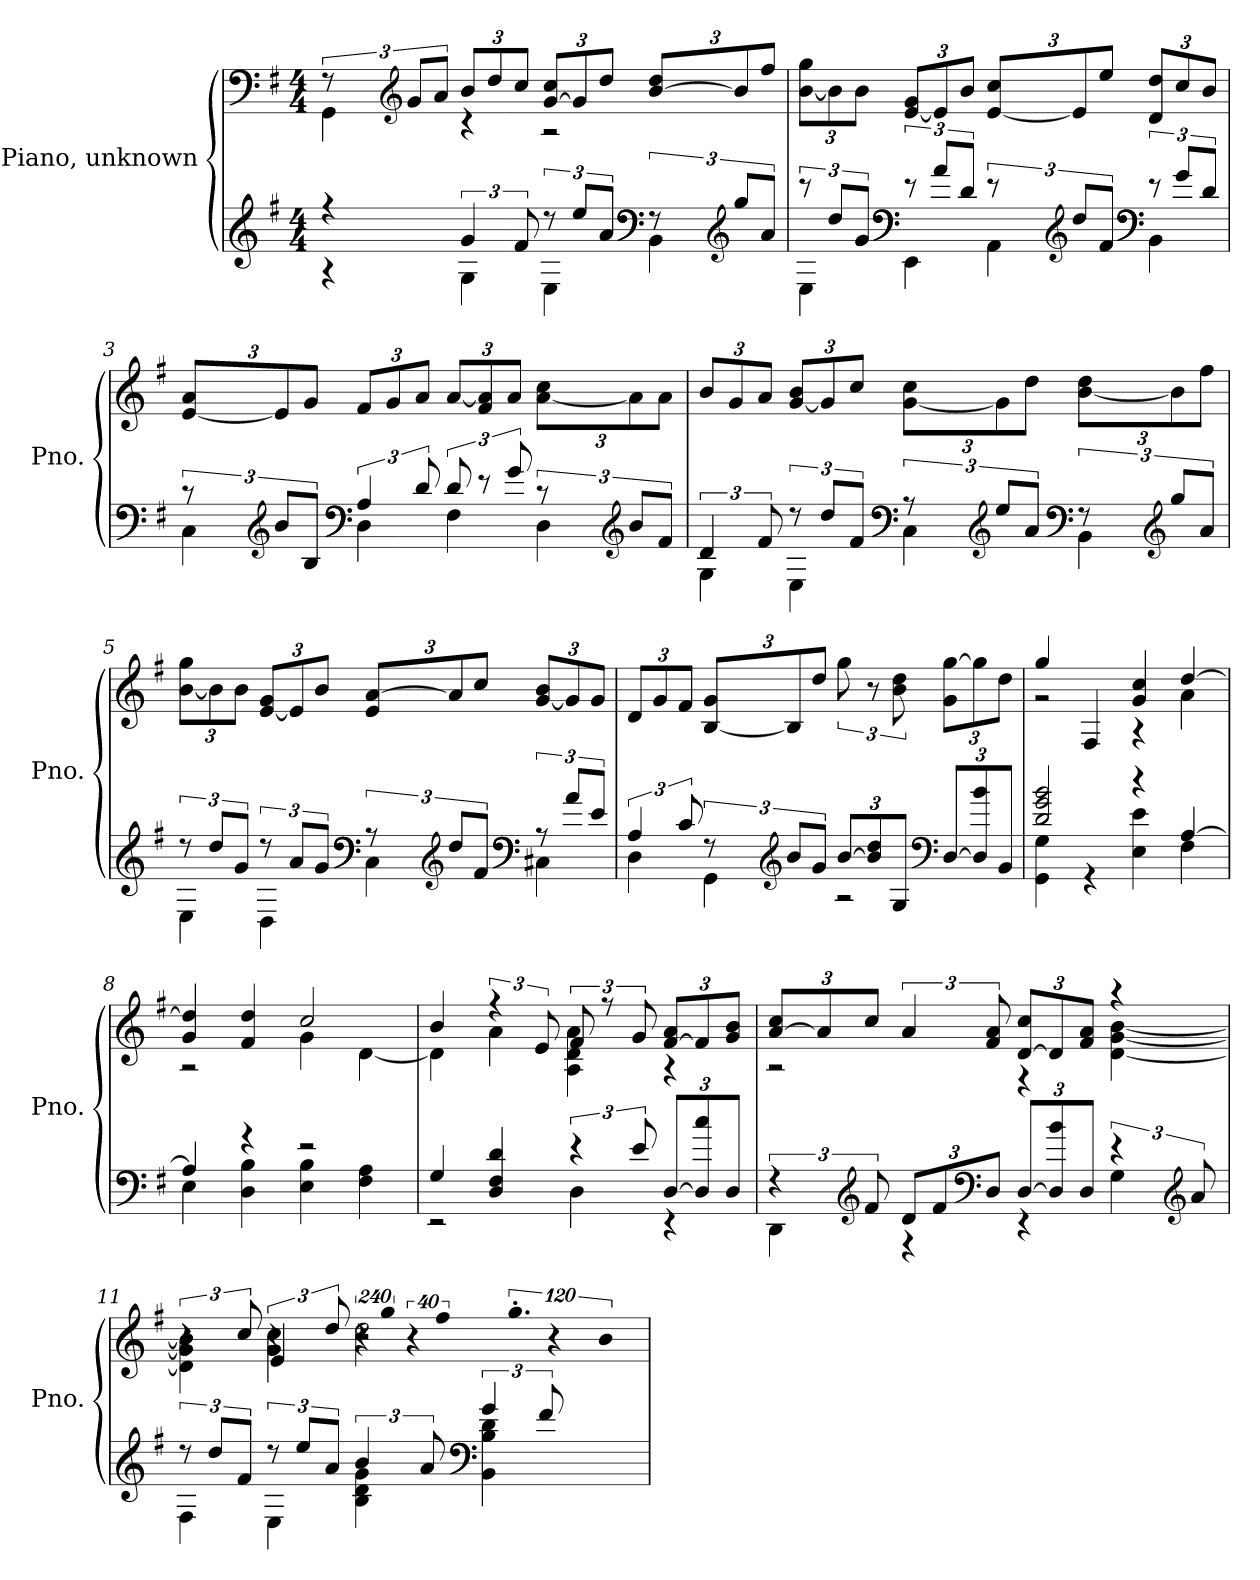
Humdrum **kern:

**kern	**kern
*part1	*part1
*staff2	*staff1
*I"Piano, unknown	*
*I'Pno.	*
*clefG2	*clefF4
*k[f#]	*k[f#]
*M4/4	*M4/4
*MM120	*MM120
=1	=1
*^	*^
4r	4r	12r	4GG\
*	*	*clefG2	*
.	.	12g/L	.
.	.	12a/J	.
*	*	*Xbrackettup	*
6g/	4G\	12b/L	4r
.	.	12dd/	.
12f#/	.	12cc/J	.
12r	4E\	[12g/ 12cc/L	2r
12ee/L	.	12g/]	.
12a/J	.	12dd/J	.
*clefF4	*	*	*
12r	4BB\	[12b/ 12dd/L	.
*clefG2	*	*	*
12gg/L	.	12b/]	.
12a/J	.	12ff#/J	.
*	*	*v	*v
=2	=2	=2
12r	4E\	[12b\ 12gg\L
12dd/L	.	12b\]
12g/J	.	12b\J
*clefF4	*	*
12r	4EE\	[12e/ 12g/L
12a/L	.	12e/]
12d/J	.	12b/J
12r	4AA\	[12e/ 12cc/L
*clefG2	*	*
12dd/L	.	12e/]
12f#/J	.	12ee/J
*clefF4	*	*
12r	4BB\	12d/ 12dd/L
12g/L	.	12cc/
12d/J	.	12b/J
!!LO:LB:g=z
=3	=3	=3
12r	4C\	[12e/ 12a/L
*clefG2	*	*
12b/L	.	12e/]
12B/J	.	12g/J
*clefF4	*	*
6A/	4D\	12f#/L
.	.	12g/
12d/	.	12a/J
12d/	4F#\	[12a/L
12r	.	12f#/ 12a/]
12g/	.	12a/J
12r	4D\	[12a\ 12cc\L
*clefG2	*	*
12b/L	.	12a\]
12f#/J	.	12a\J
=4	=4	=4
6d/	4G\	12b/L
.	.	12g/
12f#/	.	12a/J
12r	4E\	[12g/ 12b/L
12dd/L	.	12g/]
12f#/J	.	12cc/J
*clefF4	*	*
12r	4C\	[12g\ 12cc\L
*clefG2	*	*
12ee/L	.	12g\]
12a/J	.	12dd\J
*clefF4	*	*
12r	4BB\	[12b\ 12dd\L
*clefG2	*	*
12gg/L	.	12b\]
12a/J	.	12ff#\J
!!LO:LB:g=z
=5	=5	=5
12r	4E\	[12b\ 12gg\L
12dd/L	.	12b\]
12g/J	.	12b\J
12r	4D\	[12e/ 12g/L
12a/L	.	12e/]
12g/J	.	12b/J
*clefF4	*	*
12r	4C\	12e/ [12a/L
*clefG2	*	*
12dd/L	.	12a/]
12f#/J	.	12cc/J
*clefF4	*	*
12r	4C#X\	[12g/ 12b/L
12a/L	.	12g/]
12e/J	.	12g/J
=6	=6	=6
6A/	4D\	12d/L
.	.	12g/
12c/	.	12f#/J
12r	4GG\	[12B/ 12g/L
*clefG2	*	*
12b/L	.	12B/]
12g/J	.	12dd/J
*Xbrackettup	*	*brackettup
[12b/L	2r	12gg\
12b/] 12dd/	.	12r
12G/J	.	12b\ 12dd\
*clefF4	*	*
*	*	*Xbrackettup
[12D/L	.	12g\ [12gg\L
12D/] 12b/	.	12gg\]
12BB/J	.	12dd\J
=7	=7	=7
*	*	*^
2d/ 2g/ 2b/	4GG\ 4G\	4gg/	2r
.	4r	4F#/	.
4r	4E\ 4e\	4g/ 4cc/	4r
[4A/	4F#\	[4dd/	4a\
!!LO:LB:g=z	!!
=8	=8	=8	=8
4A/]	4E\	4g/ 4dd/]	2r
4r	4D\ 4B\	4f#/ 4dd/	.
2r	4E\ 4B\	2cc/	4g\
.	4F#\ 4A\	.	[4d\
=9	=9	=9	=9
4G/	2r	4b/	4d\]
*	*	*brackettup	*
4D/ 4F#/ 4d/	.	6r	4a\
.	.	12e/	.
*brackettup	*	*	*
6r	4D\	12f#/	4A\ 4d\ 4a\
.	.	12r	.
12e/	.	12g/	.
*Xbrackettup	*	*Xbrackettup	*
[12D/L	4r	[12f#/ 12a/L	4r
12D/] 12cc/	.	12f#/]	.
12D/J	.	12g/ 12b/J	.
=10	=10	=10	=10
*brackettup	*	*	*
6r	4DD\	[12a/ 12cc/L	2r
.	.	12a/]	.
*clefG2	*	*	*
12f#/	.	12cc/J	.
*Xbrackettup	*	*brackettup	*
12d/L	4r	6a/	.
12f#/	.	.	.
*clefF4	*	*	*
12D/J	.	12f#/ 12a/	.
*	*	*Xbrackettup	*
[12D/L	4r	[12d/ 12cc/L	4r
12D/] 12b/	.	12d/]	.
12D/J	.	12f#/ 12a/J	.
*brackettup	*	*	*
6r	4G\	4r	[4d\ [4g\ [4b\
*clefG2	*	*	*
12a/	.	.	.
*	*	*v	*v
!!LO:LB:g=z
=11	=11	=11
*	*	*brackettup
*	*	*^
*	*	*	*^
12r	4F#\	6r	4d\] 4g\] 4b\]	4r
12dd/L	.	.	.	.
12f#/J	.	12cc/	.	.
12r	4E\	6r	4g\ 4cc\	4e/
12ee/L	.	.	.	.
12a/J	.	12dd/	.	.
!	!	!LO:N:vis=16	!	!
6b/	4B\ 4d\ 4g\	1920%137r	2dd\	2r
!	!	!LO:N:vis=16	!	!
.	.	1920%137gg/	.	.
!	!	!LO:N:vis=32	!	!
.	.	640%23r	.	.
12a/	.	.	.	.
!	!	!LO:N:vis=16	!	!
.	.	1920%137ff#/	.	.
*clefF4	*	*	*	*
!	!	!LO:N:vis=16.	!	!
6g/	4BB\ 4B\ 4d\	960%103gg'/	.	.
!	!	!LO:N:vis=16	!	!
.	.	1920%137r	.	.
12f#/	.	.	.	.
!	!	!LO:N:vis=16	!	!
.	.	1920%137b/	.	.
*v	*v	*	*	*
*	*v	*v	*v
=	=
*-	*-
